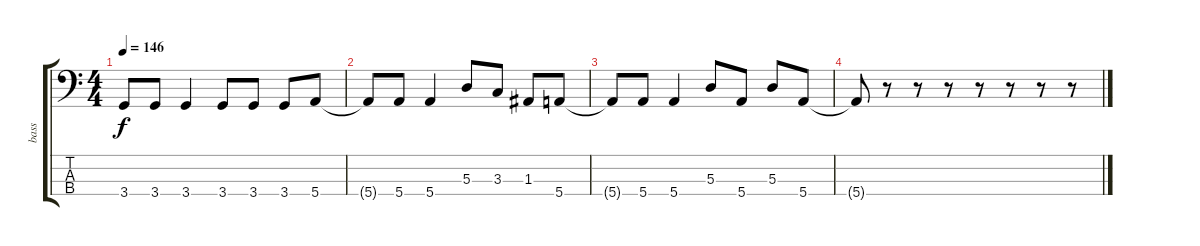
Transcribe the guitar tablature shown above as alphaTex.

\track ("bass" "bass") {instrument electricbassfinger}
\staff {score tabs}
\tuning (G2 D2 A1 E1) {hide}
\ts (4 4)
\tempo 146
\clef f4
\ks c
3.4{t}.8{dy f} 3.4.8 3.4.4 3.4.8 3.4.8 3.4.8 5.4.8 |
5.4{t}.8 5.4.8 5.4.4 5.3.8 3.3.8 1.3.8 5.4.8 |
5.4{t}.8 5.4.8 5.4.4 5.3.8 5.4.8 5.3.8 5.4.8 |
5.4{t}.8 r.8 r.8 r.8 r.8 r.8 r.8 r.8
